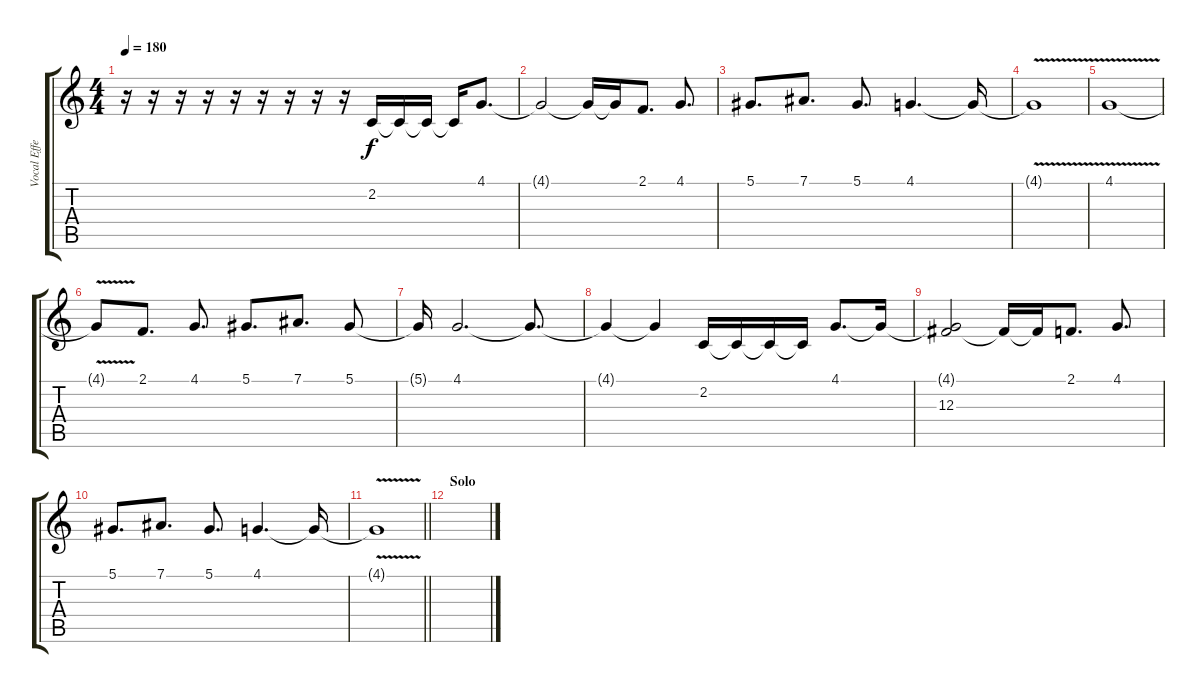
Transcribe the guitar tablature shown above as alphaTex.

\track ("Vocal Effects [Draiman]" "Vocal Effe") {instrument pad8sweep}
\staff {score tabs}
\tuning (Eb4 Bb3 Gb3 Db3 Ab2 Db2) {hide}
\ts (4 4)
\tempo 180
\clef g2
\ks c
r.16{dy f} r.16 r.16 r.16 r.16 r.16 r.16 r.16 r.16 2.2.16 2.2{t}.16 2.2{t}.16 2.2{t}.16 4.1.8{d} |
4.1{t}.2 4.1{t}.16 4.1{t}.16 2.1.8{d} 4.1.8{d} |
5.1.8{d} 7.1.8{d} 5.1.8{d} 4.1.4{d} 4.1{t}.16 |
4.1{v t}.1 |
4.1{v}.1 |
4.1{t}.8 2.1.8{d} 4.1.8{d} 5.1.8{d} 7.1.8{d} 5.1.8 |
5.1{t}.16 4.1.2{d} 4.1{t}.8{d} |
4.1{t}.4 4.1{t}.4 2.2.16 2.2{t}.16 2.2{t}.16 2.2{t}.16 4.1.8{d} 4.1{t}.16 |
(4.1{t} 12.3).2 12.3{t}.16 12.3{t}.16 2.1.8{d} 4.1.8{d} |
5.1.8{d} 7.1.8{d} 5.1.8{d} 4.1.4{d} 4.1{t}.16 |
\barLineRight lightlight
4.1{v t}.1 |
\section ("" "Solo")
